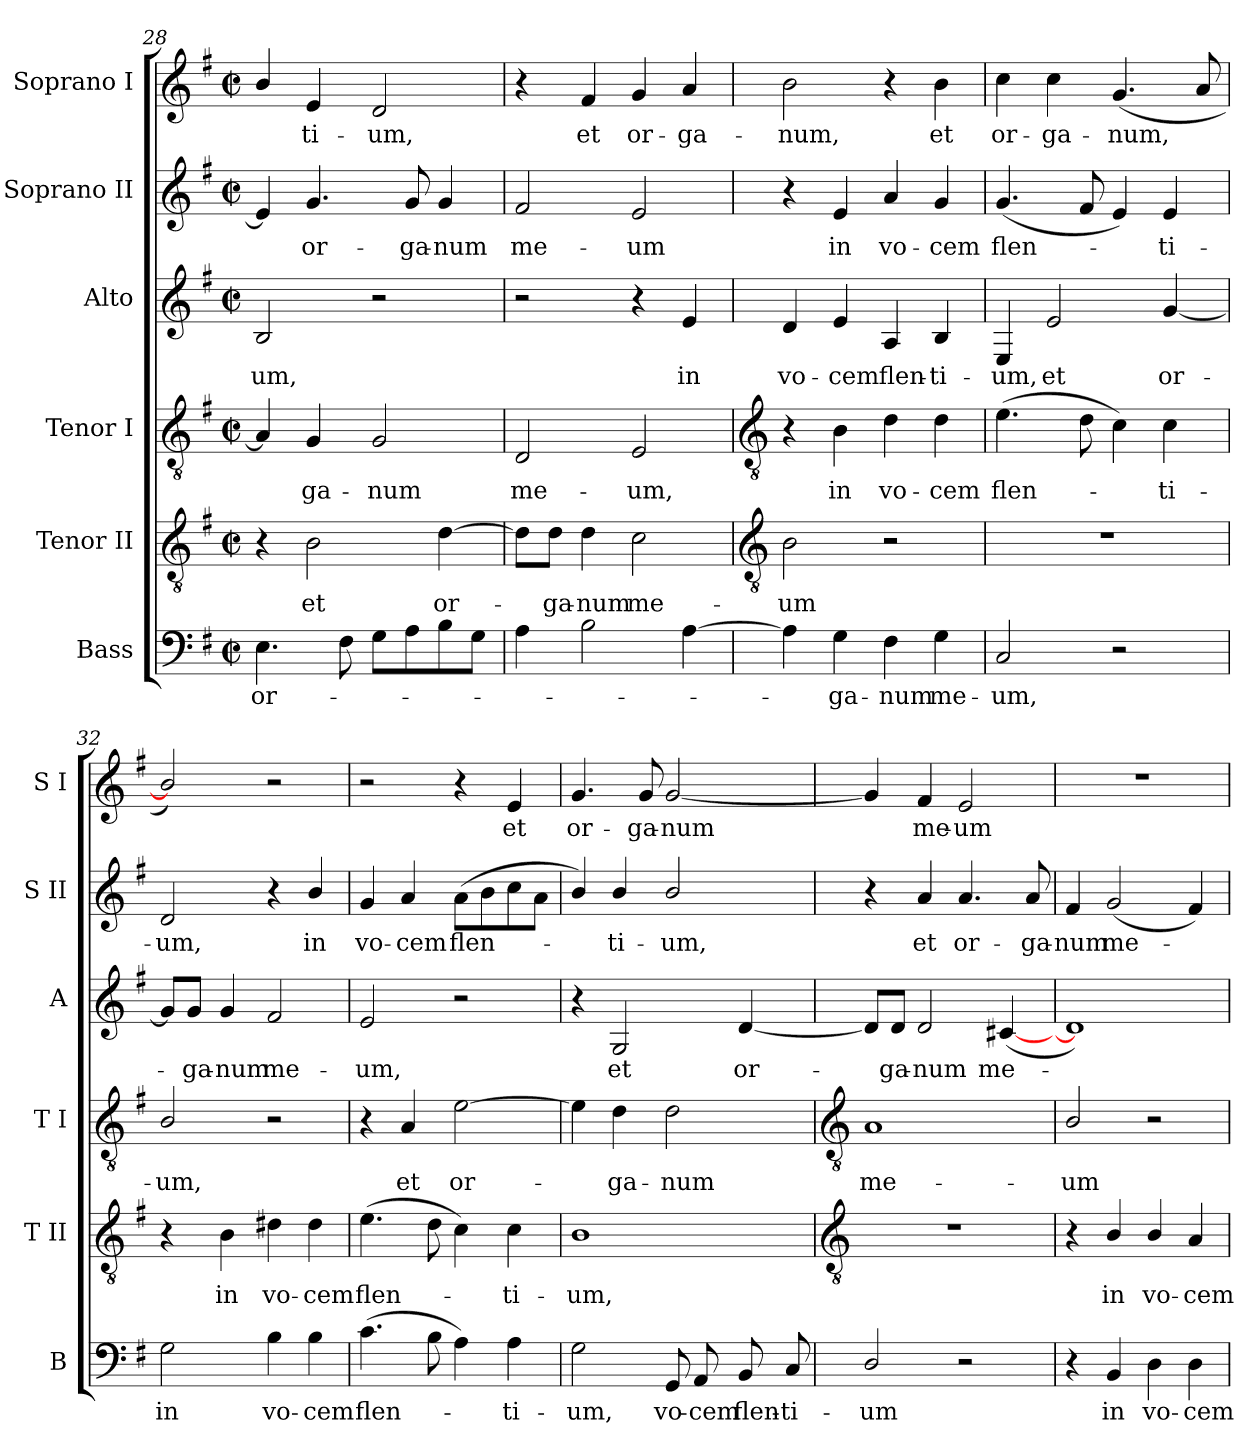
**kern	**text	**kern	**text	**kern	**text	**kern	**text	**kern	**text	**kern	**text
*part6	*part6	*part5	*part5	*part4	*part4	*part3	*part3	*part2	*part2	*part1	*part1
*staff6	*staff6	*staff5	*staff5	*staff4	*staff4	*staff3	*staff3	*staff2	*staff2	*staff1	*staff1
*I"Bass	*	*I"Tenor II	*	*I"Tenor I	*	*I"Alto	*	*I"Soprano II	*	*I"Soprano I	*
*I'B	*	*I'T II	*	*I'T I	*	*I'A	*	*I'S II	*	*I'S I	*
*clefF4	*	*clefGv2	*	*clefGv2	*	*clefG2	*	*clefG2	*	*clefG2	*
*k[f#]	*	*k[f#]	*	*k[f#]	*	*k[f#]	*	*k[f#]	*	*k[f#]	*
*G:	*	*G:	*	*G:	*	*G:	*	*G:	*	*G:	*
*M2/2	*	*M2/2	*	*M2/2	*	*M2/2	*	*M2/2	*	*M2/2	*
*met(c|)	*	*met(c|)	*	*met(c|)	*	*met(c|)	*	*met(c|)	*	*met(c|)	*
=28	=28	=28	=28	=28	=28	=28	=28	=28	=28	=28	=28
!	!LO:LY:b	!	!	!	!	!	!LO:LY:b	!	!	!	!
4.E	or-	4r	.	4A]	.	2B	-um,	4e]	.	4b/	.
!	!	!	!LO:LY:b	!	!LO:LY:b	!	!	!	!LO:LY:b	!	!LO:LY:b
.	.	2B	et	4G	ga-	.	.	4.g	or-	4e	ti-
8F#	.	.	.	.	.	.	.	.	.	.	.
!	!	!	!	!	!LO:LY:b	!	!	!	!	!	!LO:LY:b
8GL	.	.	.	2G	-num	2r	.	.	.	2d	-um,
!	!	!	!	!	!	!	!	!	!LO:LY:b	!	!
8A	.	.	.	.	.	.	.	8g	-ga-	.	.
!	!	!	!LO:LY:b	!	!	!	!	!	!LO:LY:b	!	!
8B	.	[4d	or-	.	.	.	.	4g	-num	.	.
8GJ	.	.	.	.	.	.	.	.	.	.	.
=29	=29	=29	=29	=29	=29	=29	=29	=29	=29	=29	=29
!	!	!	!	!	!LO:LY:b	!	!	!	!LO:LY:b	!	!
4A	.	8d\L]	.	2D	me-	2r	.	2f#	me-	4r	.
!	!	!	!LO:LY:b	!	!	!	!	!	!	!	!
.	.	8d\J	ga-	.	.	.	.	.	.	.	.
!	!	!	!LO:LY:b	!	!	!	!	!	!	!	!LO:LY:b
2B	.	4d	-num	.	.	.	.	.	.	4f#	et
!	!	!	!LO:LY:b	!	!LO:LY:b	!	!	!	!LO:LY:b	!	!LO:LY:b
.	.	2c	me-	2E	-um,	4r	.	2e	-um	4g	or-
!	!	!	!	!	!	!	!LO:LY:b	!	!	!	!LO:LY:b
[4A	.	.	.	.	.	4e	in	.	.	4a	-ga-
!!LO:LB:g=z
=30	=30	=30	=30	=30	=30	=30	=30	=30	=30	=30	=30
*	*	*clefGv2	*	*clefGv2	*	*	*	*	*	*	*
!	!	!	!LO:LY:b	!	!	!	!LO:LY:b	!	!	!	!LO:LY:b
4A]	.	2B	-um	4r	.	4d	vo-	4r	.	2b	-num,
!	!LO:LY:b	!	!	!	!LO:LY:b	!	!LO:LY:b	!	!LO:LY:b	!	!
4G	ga-	.	.	4B	in	4e	-cem	4e	in	.	.
!	!LO:LY:b	!	!	!	!LO:LY:b	!	!LO:LY:b	!	!LO:LY:b	!	!
4F#	-num	2r	.	4d	vo-	4A	flen-	4a	vo-	4r	.
!	!LO:LY:b	!	!	!	!LO:LY:b	!	!LO:LY:b	!	!LO:LY:b	!	!LO:LY:b
4G	me-	.	.	4d	-cem	4B/	-ti-	4g	-cem	4b	et
=31	=31	=31	=31	=31	=31	=31	=31	=31	=31	=31	=31
!	!LO:LY:b	!	!	!	!LO:LY:b	!	!LO:LY:b	!	!LO:LY:b	!	!LO:LY:b
2C	-um,	1r	.	(>4.e	flen-	4E	-um,	(<4.g	flen-	4cc	or-
!	!	!	!	!	!	!	!LO:LY:b	!	!	!	!LO:LY:b
.	.	.	.	.	.	2e	et	.	.	4cc	-ga-
.	.	.	.	8d	.	.	.	8f#	.	.	.
!	!	!	!	!	!	!	!	!	!	!	!LO:LY:b
2r	.	.	.	4c)	.	.	.	4e)	.	(<4.g	-num,
!	!	!	!	!	!LO:LY:b	!	!LO:LY:b	!	!LO:LY:b	!	!
.	.	.	.	4c	ti-	[4g	or-	4e	ti-	.	.
.	.	.	.	.	.	.	.	.	.	8a	.
=32	=32	=32	=32	=32	=32	=32	=32	=32	=32	=32	=32
!	!LO:LY:b	!	!	!	!LO:LY:b	!	!	!	!LO:LY:b	!	!
2G	in	4r	.	2B/	-um,	8g/L]	.	2d	-um,	2b/])	.
!	!	!	!	!	!	!	!LO:LY:b	!	!	!	!
.	.	.	.	.	.	8g/J	ga-	.	.	.	.
!	!	!	!LO:LY:b	!	!	!	!LO:LY:b	!	!	!	!
.	.	4B	in	.	.	4g	-num	.	.	.	.
!	!LO:LY:b	!	!LO:LY:b	!	!	!	!LO:LY:b	!	!	!	!
4B	vo-	4d#X	vo-	2r	.	2f#	me-	4r	.	2r	.
!	!LO:LY:b	!	!LO:LY:b	!	!	!	!	!	!LO:LY:b	!	!
4B	-cem	4d#	-cem	.	.	.	.	4b/	in	.	.
=33	=33	=33	=33	=33	=33	=33	=33	=33	=33	=33	=33
!	!LO:LY:b	!	!LO:LY:b	!	!	!	!LO:LY:b	!	!LO:LY:b	!	!
(>4.c	flen-	(>4.e	flen-	4r	.	2e	-um,	4g	vo-	2r	.
!	!	!	!	!	!LO:LY:b	!	!	!	!LO:LY:b	!	!
.	.	.	.	4A	et	.	.	4a	-cem	.	.
8B	.	8d	.	.	.	.	.	.	.	.	.
!	!	!	!	!	!LO:LY:b	!	!	!	!LO:LY:b	!	!
4A)	.	4c)	.	[2e	or-	2r	.	(>8aL	flen-	4r	.
.	.	.	.	.	.	.	.	8b	.	.	.
!	!LO:LY:b	!	!LO:LY:b	!	!	!	!	!	!	!	!LO:LY:b
4A	ti-	4c	ti-	.	.	.	.	8cc	.	4e	et
.	.	.	.	.	.	.	.	8aJ	.	.	.
=34	=34	=34	=34	=34	=34	=34	=34	=34	=34	=34	=34
!	!LO:LY:b	!	!LO:LY:b	!	!	!	!	!	!	!	!LO:LY:b
2G	-um,	1B	-um,	4e]	.	4r	.	4b/)	.	4.g	or-
!	!	!	!	!	!LO:LY:b	!	!LO:LY:b	!	!LO:LY:b	!	!
.	.	.	.	4d	ga-	2G	et	4b/	ti-	.	.
!	!	!	!	!	!	!	!	!	!	!	!LO:LY:b
.	.	.	.	.	.	.	.	.	.	8g	-ga-
!	!LO:LY:b	!	!	!	!LO:LY:b	!	!	!	!LO:LY:b	!	!LO:LY:b
8GG	vo-	.	.	2d	-num	.	.	2b/	-um,	[2g	-num
!	!LO:LY:b	!	!	!	!	!	!	!	!	!	!
8AA	-cem	.	.	.	.	.	.	.	.	.	.
!	!LO:LY:b	!	!	!	!	!	!LO:LY:b	!	!	!	!
8BB	flen-	.	.	.	.	[4d	or-	.	.	.	.
!	!LO:LY:b	!	!	!	!	!	!	!	!	!	!
8C	-ti-	.	.	.	.	.	.	.	.	.	.
!!LO:LB:g=z
=35	=35	=35	=35	=35	=35	=35	=35	=35	=35	=35	=35
*	*	*clefGv2	*	*clefGv2	*	*	*	*	*	*	*
!	!LO:LY:b	!	!	!	!LO:LY:b	!	!	!	!	!	!
2D/	-um	1r	.	1A	me-	8d/L]	.	4r	.	4g]	.
!	!	!	!	!	!	!	!LO:LY:b	!	!	!	!
.	.	.	.	.	.	8d/J	ga-	.	.	.	.
!	!	!	!	!	!	!	!LO:LY:b	!	!LO:LY:b	!	!LO:LY:b
.	.	.	.	.	.	2d	-num	4a	et	4f#	me-
!	!	!	!	!	!	!	!	!	!LO:LY:b	!	!LO:LY:b
2r	.	.	.	.	.	.	.	4.a	or-	2e	-um
!	!	!	!	!	!	!	!LO:LY:b	!	!	!	!
.	.	.	.	.	.	(<[4c#X	me-	.	.	.	.
!	!	!	!	!	!	!	!	!	!LO:LY:b	!	!
.	.	.	.	.	.	.	.	8a	-ga-	.	.
=36	=36	=36	=36	=36	=36	=36	=36	=36	=36	=36	=36
!	!	!	!	!	!LO:LY:b	!	!	!	!LO:LY:b	!	!
4r	.	4r	.	2B/	-um	1d])	.	4f#	-num	1r	.
!	!LO:LY:b	!	!LO:LY:b	!	!	!	!	!	!LO:LY:b	!	!
4BB	in	4B/	in	.	.	.	.	(<2g	me-	.	.
!	!LO:LY:b	!	!LO:LY:b	!	!	!	!	!	!	!	!
4D	vo-	4B/	vo-	2r	.	.	.	.	.	.	.
!	!LO:LY:b	!	!LO:LY:b	!	!	!	!	!	!	!	!
4D	-cem	4A	-cem	.	.	.	.	4f#)	.	.	.
=	=	=	=	=	=	=	=	=	=	=	=
*-	*-	*-	*-	*-	*-	*-	*-	*-	*-	*-	*-
